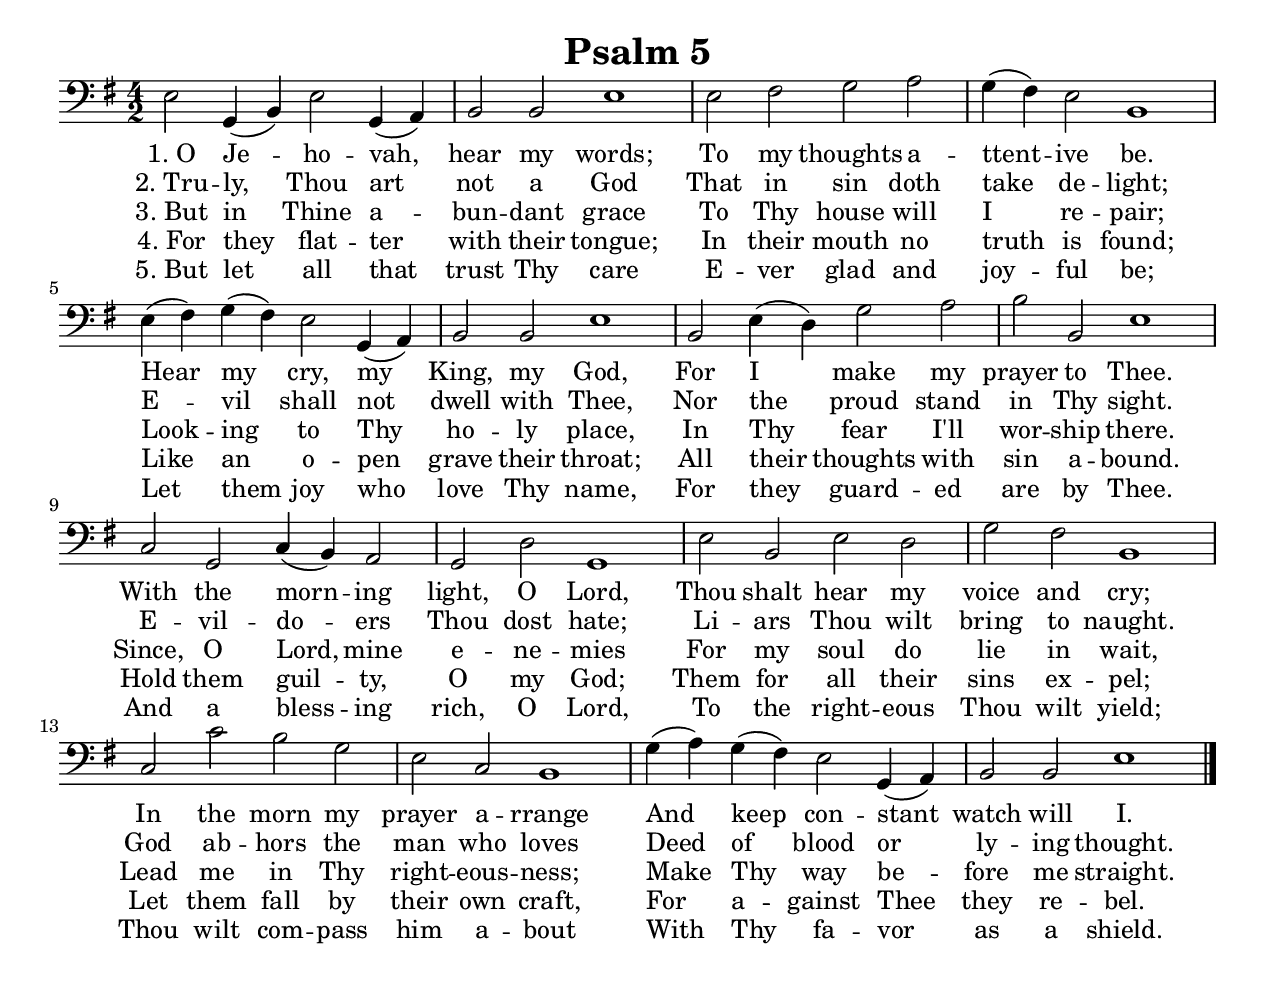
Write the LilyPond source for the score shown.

\version "2.14.2"
\language "english"
\paper {
 #(set-paper-size "letter")
 indent = 0\cm
}

\header {
 title = \markup \center-column { "Psalm 5" }
}
 
<<
 {
  \clef "bass"
  \key g \major
  \time 4/2

  e2 g,4( b,4) e2 g,4( a,4) | b,2 b,2 e1 | e2 fs2 g2 a2 | g4( fs4) e2 b,1 | \break
  e4( fs4) g4( fs4) e2 g,4( a,4) | b,2 b,2 e1 | b,2 e4( d4) g2 a2| b2 b,2 e1 | \break
  c2 g,2 c4( b,4) a,2 | g,2 d2 g,1 | e2 b,2 e2 d2 | g2 fs2 b,1 | \break
  c2 c'2 b2 g2 | e2 c2 b,1 | g4( a4) g4( fs4) e2 g,4( a,4) | b,2 b,2 e1 | 

  \bar "|."
 }


 \addlyrics {
 "1. O" Je -- ho -- vah, hear my words;
 To my thoughts a -- ttent -- ive be.
 Hear my cry, my King, my God,
 For I make my prayer to Thee.
 With the morn -- ing light, O Lord,
 Thou shalt hear my voice and cry;
 In the morn my prayer a -- rrange
 And keep con -- stant watch will I.
}

\addlyrics {
 "2. Tru" -- ly, Thou art not a God
 That in sin doth take de -- light;
 E -- vil shall not dwell with Thee,
 Nor the proud stand in Thy sight.
 E -- vil -- do -- ers Thou dost hate;
 Li -- ars Thou wilt bring to naught.
 God ab -- hors the man who loves
 Deed of blood or ly -- ing thought.
}

\addlyrics {
 "3. But" in Thine a -- bun -- dant grace
 To Thy house will I re -- pair;
 Look -- ing to Thy ho -- ly place,
 In Thy fear I'll wor -- ship there.
 Since, O Lord, mine e -- ne -- mies
 For my soul do lie in wait,
 Lead me in Thy right -- eous -- ness;
 Make Thy way be -- fore me straight.
}

\addlyrics {
 "4. For" they flat -- ter with their tongue;
 In their mouth no truth is found;
 Like an o -- pen grave their throat;
 All their thoughts with sin a -- bound.
 Hold them guil -- ty, O my God;
 Them for all their sins ex -- pel;
 Let them fall by their own craft,
 For a -- gainst Thee they re -- bel.
}

\addlyrics {
 "5. But" let all that trust Thy care
 E -- ver glad and joy -- ful be;
 Let them joy who love Thy name,
 For they guard -- ed are by Thee.
 And a bless -- ing rich, O Lord,
 To the right -- eous Thou wilt yield;
 Thou wilt com -- pass him a -- bout
 With Thy fa -- vor as a shield.
}

>>
